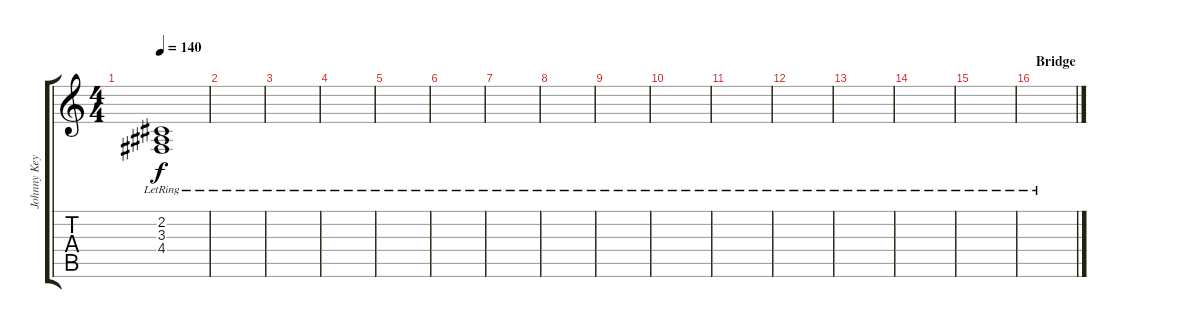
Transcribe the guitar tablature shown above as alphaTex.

\track ("Johnny Keyboards" "Johnny Key") {instrument acousticgrandpiano}
\staff {score tabs}
\tuning (E4 B3 G3 D3 A2 E2) {hide}
\ts (4 4)
\tempo 140
\clef g2
\ks c
(2.2{lr} 3.3{lr} 4.4{lr}).1{dy f} |
|
|
|
|
|
|
|
|
|
|
|
|
|
|
\section ("" "Bridge")
